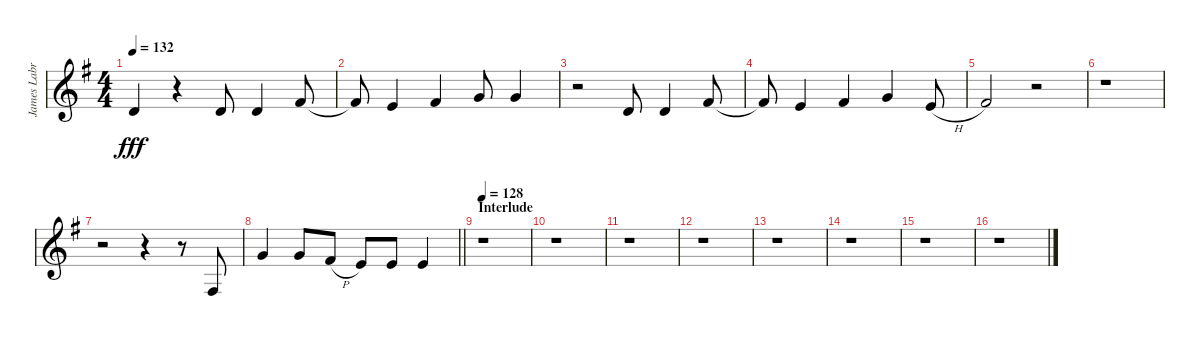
\track ("James Labrie" "James Labr") {instrument voiceoohs}
\staff {score}
\tuning (E4 B3 G3 D3 A2 E2) {hide}
\ts (4 4)
\tempo 132
\clef g2
\ks eminor
3.2{t}.4{dy fff} r.4 3.2.8 3.2.4 2.1.8 |
2.1{t}.8 0.1.4 2.1.4 3.1.8 3.1.4 |
r.2 3.2.8 3.2.4 2.1.8 |
2.1{t}.8 0.1.4 2.1.4 3.1.4 0.1{h}.8 |
2.1.2 r.2 |
r.1 |
r.2 r.4 r.8 4.4.8 |
\barLineRight lightlight
3.1.4 3.1.8 2.1{h}.8 0.1.8 0.1.8 0.1.4 |
\section ("" "Interlude")
\tempo 128
r.1 |
r.1 |
r.1 |
r.1 |
r.1 |
r.1 |
r.1 |
r.1
